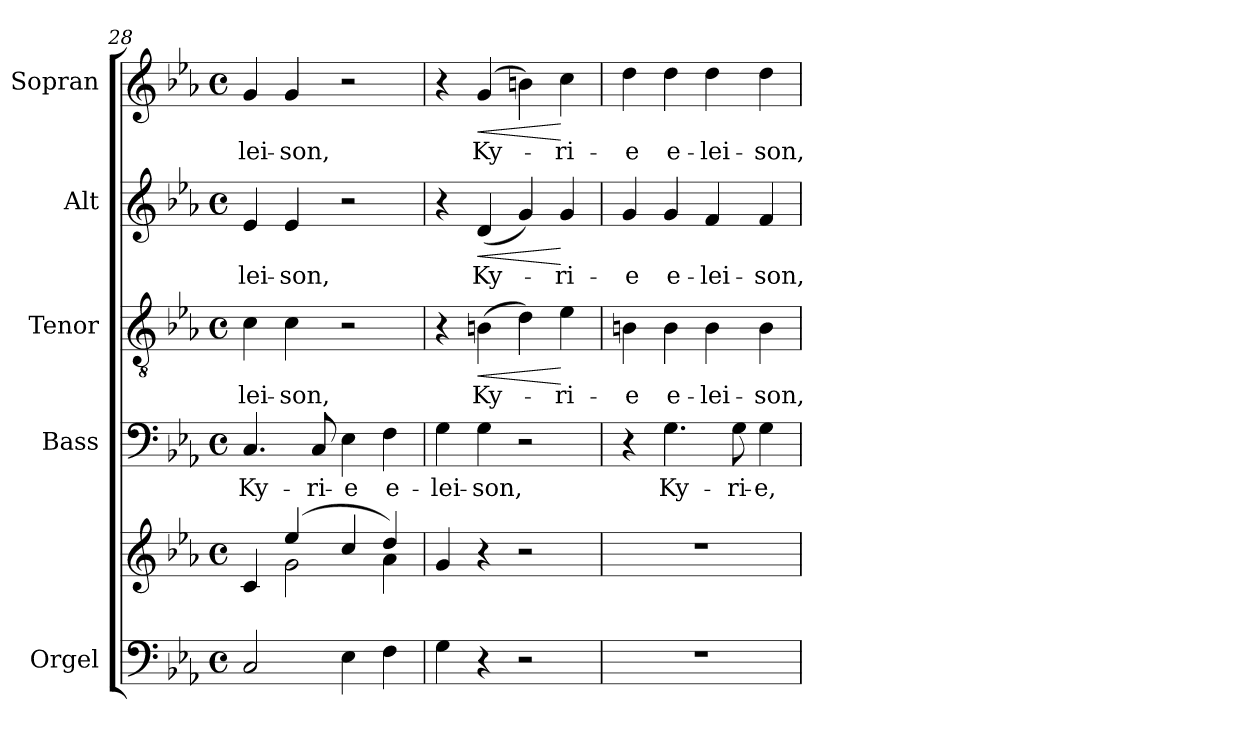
**kern	**kern	**kern	**text	**kern	**text	**dynam	**kern	**text	**dynam	**kern	**text	**dynam
*part5	*part5	*part4	*part4	*part3	*part3	*part3	*part2	*part2	*part2	*part1	*part1	*part1
*staff6	*staff5	*staff4	*staff4	*staff3	*staff3	*staff3	*staff2	*staff2	*staff2	*staff1	*staff1	*staff1
*I"Orgel	*	*I"Bass	*	*I"Tenor	*	*	*I"Alt	*	*	*I"Sopran	*	*
*I'Org.	*	*I'B.	*	*I'T.	*	*	*I'A.	*	*	*I'S.	*	*
*clefF4	*clefG2	*clefF4	*	*clefGv2	*	*	*clefG2	*	*	*clefG2	*	*
*k[b-e-a-]	*k[b-e-a-]	*k[b-e-a-]	*	*k[b-e-a-]	*	*	*k[b-e-a-]	*	*	*k[b-e-a-]	*	*
*E-:	*E-:	*E-:	*	*E-:	*	*	*E-:	*	*	*E-:	*	*
*M4/4	*M4/4	*M4/4	*	*M4/4	*	*	*M4/4	*	*	*M4/4	*	*
*met(c)	*met(c)	*met(c)	*	*met(c)	*	*	*met(c)	*	*	*met(c)	*	*
=28	=28	=28	=28	=28	=28	=28	=28	=28	=28	=28	=28	=28
*	*^	*	*	*	*	*	*	*	*	*	*	*
!	!	!	!	!LO:LY:b	!	!LO:LY:b	!	!	!LO:LY:b	!	!	!LO:LY:b	!
2C/	4c/	4ryy	4.C/	Ky-	4c\	-lei-	.	4e-/	-lei-	.	4g/	-lei-	.
!	!	!	!	!	!	!LO:LY:b	!	!	!LO:LY:b	!	!	!LO:LY:b	!
.	(4ee-/	2g\	.	.	4c\	-son,	.	4e-/	-son,	.	4g/	-son,	.
!	!	!	!	!LO:LY:b	!	!	!	!	!	!	!	!	!
.	.	.	8C/	-ri-	.	.	.	.	.	.	.	.	.
!	!	!	!	!LO:LY:b	!	!	!	!	!	!	!	!	!
4E-\	4cc/	.	4E-\	-e	2r	.	.	2r	.	.	2r	.	.
!	!	!	!	!LO:LY:b	!	!	!	!	!	!	!	!	!
4F\	4dd/)	4a-\	4F\	e-	.	.	.	.	.	.	.	.	.
=29	=29	=29	=29	=29	=29	=29	=29	=29	=29	=29	=29	=29	=29
!	!	!	!	!LO:LY:b	!	!	!	!	!	!	!	!	!
*	*v	*v	*	*	*	*	*	*	*	*	*	*	*
4G\	4g/	4G\	-lei-	4r	.	.	4r	.	.	4r	.	.
!	!	!	!LO:LY:b	!	!LO:LY:b	!LO:HP:b	!	!LO:LY:b	!LO:HP:b	!	!LO:LY:b	!LO:HP:b
4r	4r	4G\	-son,	(>4Bn\	Ky-	<	(<4d/	Ky-	<	(4g/	Ky-	<
2r	2r	2r	.	4d\)	.	.	4g/)	.	.	4bn\)	.	.
!	!	!	!	!	!LO:LY:b	!	!	!LO:LY:b	!	!	!LO:LY:b	!
.	.	.	.	4e-\	-ri-	[	4g/	-ri-	[	4cc\	-ri-	[
=30	=30	=30	=30	=30	=30	=30	=30	=30	=30	=30	=30	=30
!	!	!	!	!	!LO:LY:b	!	!	!LO:LY:b	!	!	!LO:LY:b	!
1r	1r	4r	.	4Bn\	-e	.	4g/	-e	.	4dd\	-e	.
!	!	!	!LO:LY:b	!	!LO:LY:b	!	!	!LO:LY:b	!	!	!LO:LY:b	!
.	.	4.G\	Ky-	4B\	e-	.	4g/	e-	.	4dd\	e-	.
!	!	!	!	!	!LO:LY:b	!	!	!LO:LY:b	!	!	!LO:LY:b	!
.	.	.	.	4B\	-lei-	.	4f/	-lei-	.	4dd\	-lei-	.
!	!	!	!LO:LY:b	!	!	!	!	!	!	!	!	!
.	.	8G\	-ri-	.	.	.	.	.	.	.	.	.
!	!	!	!LO:LY:b	!	!LO:LY:b	!	!	!LO:LY:b	!	!	!LO:LY:b	!
.	.	4G\	-e,	4B\	-son,	.	4f/	-son,	.	4dd\	-son,	.
=	=	=	=	=	=	=	=	=	=	=	=	=
*-	*-	*-	*-	*-	*-	*-	*-	*-	*-	*-	*-	*-
